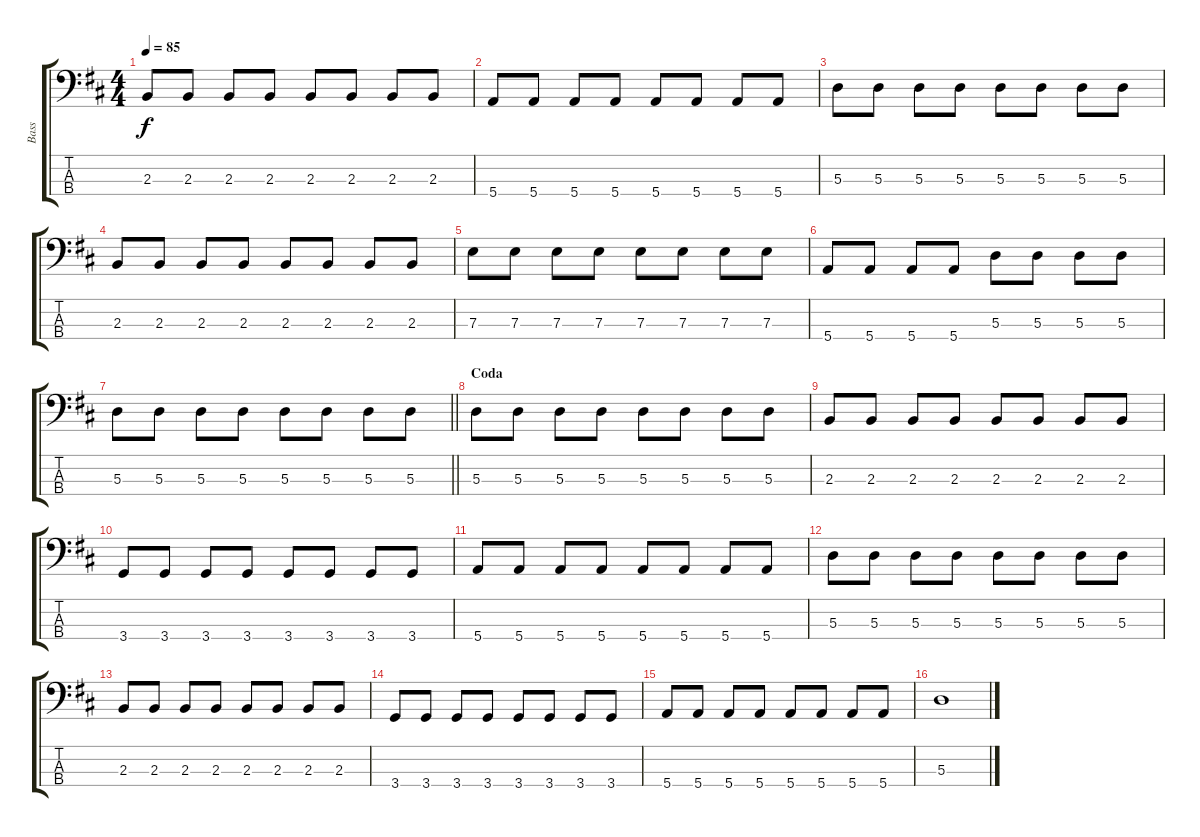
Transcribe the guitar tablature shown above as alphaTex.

\track ("Bass" "Bass") {instrument electricbassfinger}
\staff {score tabs}
\tuning (G2 D2 A1 E1) {hide}
\ts (4 4)
\tempo 85
\clef f4
\ks d
2.3.8{dy f} 2.3.8 2.3.8 2.3.8 2.3.8 2.3.8 2.3.8 2.3.8 |
5.4.8 5.4.8 5.4.8 5.4.8 5.4.8 5.4.8 5.4.8 5.4.8 |
5.3.8 5.3.8 5.3.8 5.3.8 5.3.8 5.3.8 5.3.8 5.3.8 |
2.3.8 2.3.8 2.3.8 2.3.8 2.3.8 2.3.8 2.3.8 2.3.8 |
7.3.8 7.3.8 7.3.8 7.3.8 7.3.8 7.3.8 7.3.8 7.3.8 |
5.4.8 5.4.8 5.4.8 5.4.8 5.3.8 5.3.8 5.3.8 5.3.8 |
\barLineRight lightlight
5.3.8 5.3.8 5.3.8 5.3.8 5.3.8 5.3.8 5.3.8 5.3.8 |
\section ("" "Coda")
5.3.8 5.3.8 5.3.8 5.3.8 5.3.8 5.3.8 5.3.8 5.3.8 |
2.3.8 2.3.8 2.3.8 2.3.8 2.3.8 2.3.8 2.3.8 2.3.8 |
3.4.8 3.4.8 3.4.8 3.4.8 3.4.8 3.4.8 3.4.8 3.4.8 |
5.4.8 5.4.8 5.4.8 5.4.8 5.4.8 5.4.8 5.4.8 5.4.8 |
5.3.8 5.3.8 5.3.8 5.3.8 5.3.8 5.3.8 5.3.8 5.3.8 |
2.3.8 2.3.8 2.3.8 2.3.8 2.3.8 2.3.8 2.3.8 2.3.8 |
3.4.8 3.4.8 3.4.8 3.4.8 3.4.8 3.4.8 3.4.8 3.4.8 |
5.4.8 5.4.8 5.4.8 5.4.8 5.4.8 5.4.8 5.4.8 5.4.8 |
5.3.1
